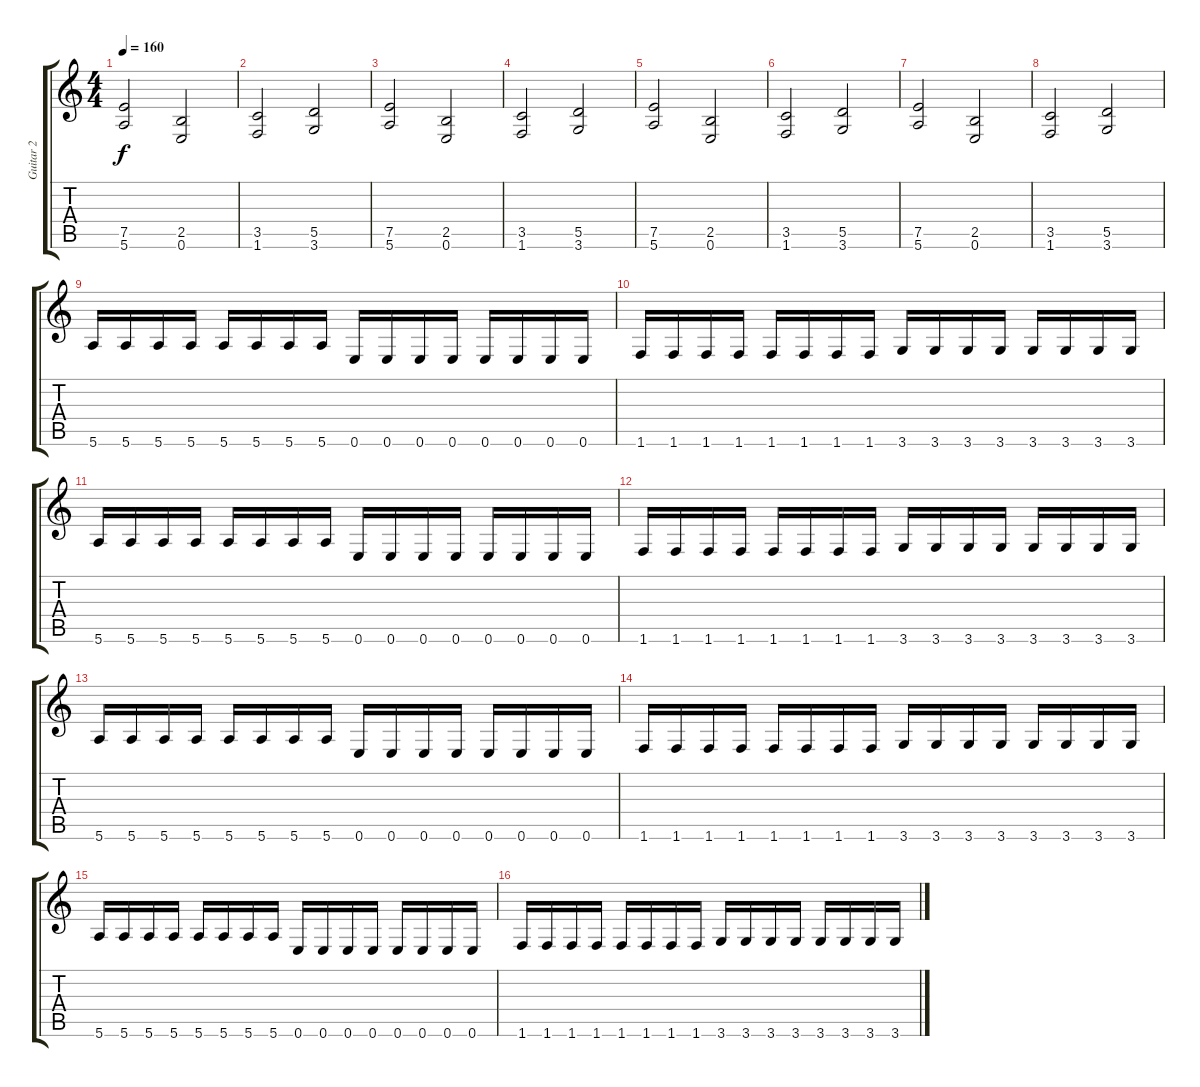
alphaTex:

\track ("Guitar 2" "Guitar 2") {instrument distortionguitar}
\staff {score tabs}
\tuning (E4 B3 G3 D3 A2 E2) {hide}
\ts (4 4)
\tempo 160
\clef g2
\ks c
(7.5 5.6).2{dy f} (2.5 0.6).2 |
(3.5 1.6).2 (5.5 3.6).2 |
(7.5 5.6).2 (2.5 0.6).2 |
(3.5 1.6).2 (5.5 3.6).2 |
(7.5 5.6).2 (2.5 0.6).2 |
(3.5 1.6).2 (5.5 3.6).2 |
(7.5 5.6).2 (2.5 0.6).2 |
(3.5 1.6).2 (5.5 3.6).2 |
5.6.16 5.6.16 5.6.16 5.6.16 5.6.16 5.6.16 5.6.16 5.6.16 0.6.16 0.6.16 0.6.16 0.6.16 0.6.16 0.6.16 0.6.16 0.6.16 |
1.6.16 1.6.16 1.6.16 1.6.16 1.6.16 1.6.16 1.6.16 1.6.16 3.6.16 3.6.16 3.6.16 3.6.16 3.6.16 3.6.16 3.6.16 3.6.16 |
5.6.16 5.6.16 5.6.16 5.6.16 5.6.16 5.6.16 5.6.16 5.6.16 0.6.16 0.6.16 0.6.16 0.6.16 0.6.16 0.6.16 0.6.16 0.6.16 |
1.6.16 1.6.16 1.6.16 1.6.16 1.6.16 1.6.16 1.6.16 1.6.16 3.6.16 3.6.16 3.6.16 3.6.16 3.6.16 3.6.16 3.6.16 3.6.16 |
5.6.16 5.6.16 5.6.16 5.6.16 5.6.16 5.6.16 5.6.16 5.6.16 0.6.16 0.6.16 0.6.16 0.6.16 0.6.16 0.6.16 0.6.16 0.6.16 |
1.6.16 1.6.16 1.6.16 1.6.16 1.6.16 1.6.16 1.6.16 1.6.16 3.6.16 3.6.16 3.6.16 3.6.16 3.6.16 3.6.16 3.6.16 3.6.16 |
5.6.16 5.6.16 5.6.16 5.6.16 5.6.16 5.6.16 5.6.16 5.6.16 0.6.16 0.6.16 0.6.16 0.6.16 0.6.16 0.6.16 0.6.16 0.6.16 |
1.6.16 1.6.16 1.6.16 1.6.16 1.6.16 1.6.16 1.6.16 1.6.16 3.6.16 3.6.16 3.6.16 3.6.16 3.6.16 3.6.16 3.6.16 3.6.16
